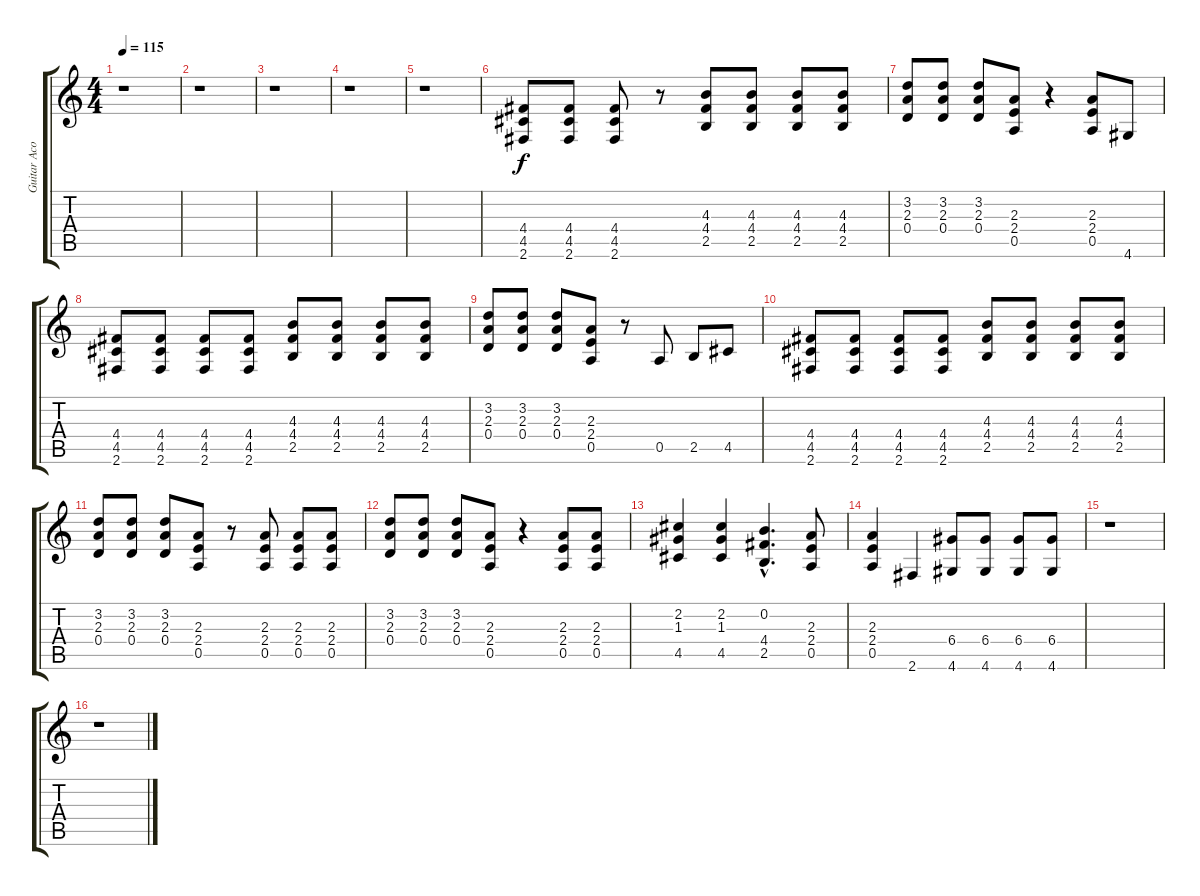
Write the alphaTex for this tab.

\track ("Guitar Acoustic2" "Guitar Aco") {instrument acousticguitarsteel}
\staff {score tabs}
\tuning (E4 B3 G3 D3 A2 E2) {hide}
\ts (4 4)
\tempo 115
\clef g2
\ks c
r.1{dy f} |
r.1 |
r.1 |
r.1 |
r.1 |
(4.4 4.5 2.6).8 (4.4 4.5 2.6).8 (4.4 4.5 2.6).8 r.8 (4.3 4.4 2.5).8 (4.3 4.4 2.5).8 (4.3 4.4 2.5).8 (4.3 4.4 2.5).8 |
(3.2 2.3 0.4).8 (3.2 2.3 0.4).8 (3.2 2.3 0.4).8 (2.3 2.4 0.5).8 r.4 (2.3 2.4 0.5).8 4.6.8 |
(4.4 4.5 2.6).8 (4.4 4.5 2.6).8 (4.4 4.5 2.6).8 (4.4 4.5 2.6).8 (4.3 4.4 2.5).8 (4.3 4.4 2.5).8 (4.3 4.4 2.5).8 (4.3 4.4 2.5).8 |
(3.2 2.3 0.4).8 (3.2 2.3 0.4).8 (3.2 2.3 0.4).8 (2.3 2.4 0.5).8 r.8 0.5.8 2.5.8 4.5.8 |
(4.4 4.5 2.6).8 (4.4 4.5 2.6).8 (4.4 4.5 2.6).8 (4.4 4.5 2.6).8 (4.3 4.4 2.5).8 (4.3 4.4 2.5).8 (4.3 4.4 2.5).8 (4.3 4.4 2.5).8 |
(3.2 2.3 0.4).8 (3.2 2.3 0.4).8 (3.2 2.3 0.4).8 (2.3 2.4 0.5).8 r.8 (2.3 2.4 0.5).8 (2.3 2.4 0.5).8 (2.3 2.4 0.5).8 |
(3.2 2.3 0.4).8 (3.2 2.3 0.4).8 (3.2 2.3 0.4).8 (2.3 2.4 0.5).8 r.4 (2.3 2.4 0.5).8 (2.3 2.4 0.5).8 |
(2.2 1.3 4.5).4 (2.2 1.3 4.5).4 (0.2{hac} 4.4{hac} 2.5{hac}).4{d} (2.3 2.4 0.5).8 |
(2.3 2.4 0.5).4 2.6.4 (6.4 4.6).8 (6.4 4.6).8 (6.4 4.6).8 (6.4 4.6).8 |
r.1 |
r.1
